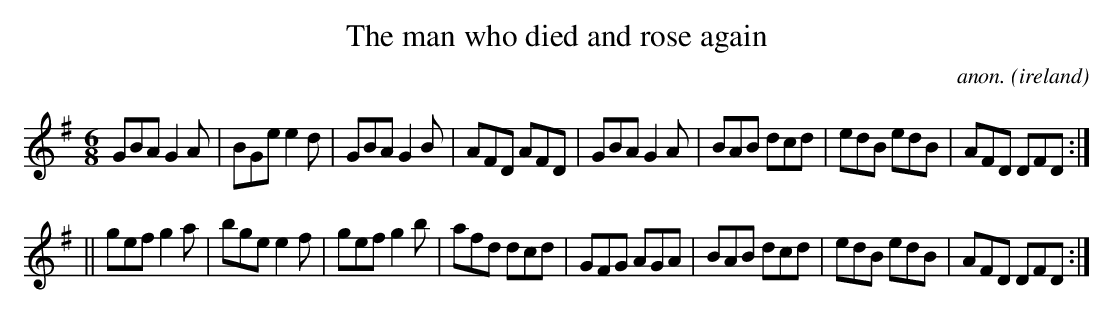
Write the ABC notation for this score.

X:1
T:The man who died and rose again
O:ireland
C:anon.
M:6/8
L:1/8
K:Dmix
GBA G2A|BGe e2d|GBA G2B|AFD AFD|GBA G2A|BAB dcd|edB edB|AFD DFD:|
||gef g2a|bge e2f|gef g2b|afd dcd|GFG AGA|BAB dcd|edB edB|AFD DFD:|
